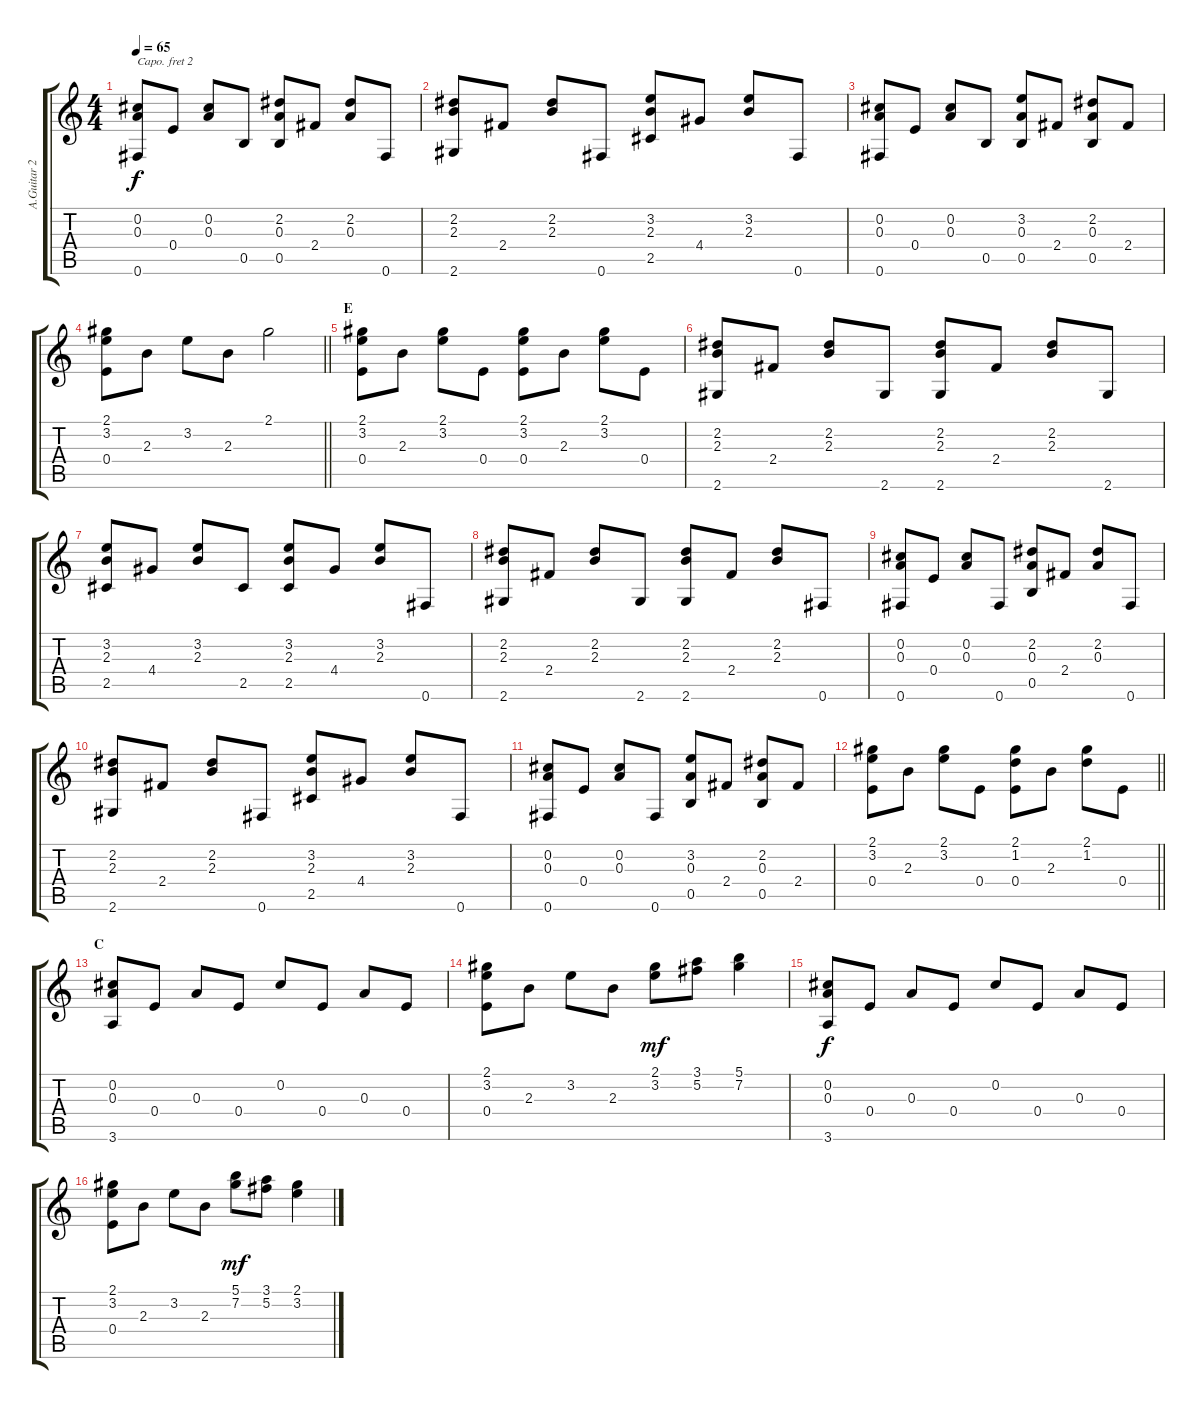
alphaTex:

\track ("A.Guitar 2" "A.Guitar 2") {instrument acousticguitarnylon}
\staff {score tabs}
\capo 2
\tuning (E4 B3 G3 D3 A2 E2) {hide}
\ts (4 4)
\tempo 65
\clef g2
\ks c
(0.2 0.3 0.6).8{dy f} 0.4.8 (0.2 0.3).8 0.5.8 (2.2 0.3 0.5).8 2.4.8 (2.2 0.3).8 0.6.8 |
(2.2 2.3 2.6).8 2.4.8 (2.2 2.3).8 0.6.8 (3.2 2.3 2.5).8 4.4.8 (3.2 2.3).8 0.6.8 |
(0.2 0.3 0.6).8 0.4.8 (0.2 0.3).8 0.5.8 (3.2 0.3 0.5).8 2.4.8 (2.2 0.3 0.5).8 2.4.8 |
\barLineRight lightlight
(2.1 3.2 0.4).8 2.3.8 3.2.8 2.3.8 2.1.2 |
\section ("" "E")
(2.1 3.2 0.4).8 2.3.8 (2.1 3.2).8 0.4.8 (2.1 3.2 0.4).8 2.3.8 (2.1 3.2).8 0.4.8 |
(2.2 2.3 2.6).8 2.4.8 (2.2 2.3).8 2.6.8 (2.2 2.3 2.6).8 2.4.8 (2.2 2.3).8 2.6.8 |
(3.2 2.3 2.5).8 4.4.8 (3.2 2.3).8 2.5.8 (3.2 2.3 2.5).8 4.4.8 (3.2 2.3).8 0.6.8 |
(2.2 2.3 2.6).8 2.4.8 (2.2 2.3).8 2.6.8 (2.2 2.3 2.6).8 2.4.8 (2.2 2.3).8 0.6.8 |
(0.2 0.3 0.6).8 0.4.8 (0.2 0.3).8 0.6.8 (2.2 0.3 0.5).8 2.4.8 (2.2 0.3).8 0.6.8 |
(2.2 2.3 2.6).8 2.4.8 (2.2 2.3).8 0.6.8 (3.2 2.3 2.5).8 4.4.8 (3.2 2.3).8 0.6.8 |
(0.2 0.3 0.6).8 0.4.8 (0.2 0.3).8 0.6.8 (3.2 0.3 0.5).8 2.4.8 (2.2 0.3 0.5).8 2.4.8 |
\barLineRight lightlight
(2.1 3.2 0.4).8 2.3.8 (2.1 3.2).8 0.4.8 (2.1 1.2 0.4).8 2.3.8 (2.1 1.2).8 0.4.8 |
\section ("" "C")
(0.2 0.3 3.6).8 0.4.8 0.3.8 0.4.8 0.2.8 0.4.8 0.3.8 0.4.8 |
(2.1 3.2 0.4).8 2.3.8 3.2.8 2.3.8 (2.1 3.2).8{dy mf} (3.1 5.2).8 (5.1 7.2).4 |
(0.2 0.3 3.6).8{dy f} 0.4.8 0.3.8 0.4.8 0.2.8 0.4.8 0.3.8 0.4.8 |
(2.1 3.2 0.4).8 2.3.8 3.2.8 2.3.8 (5.1 7.2).8{dy mf} (3.1 5.2).8 (2.1 3.2).4
